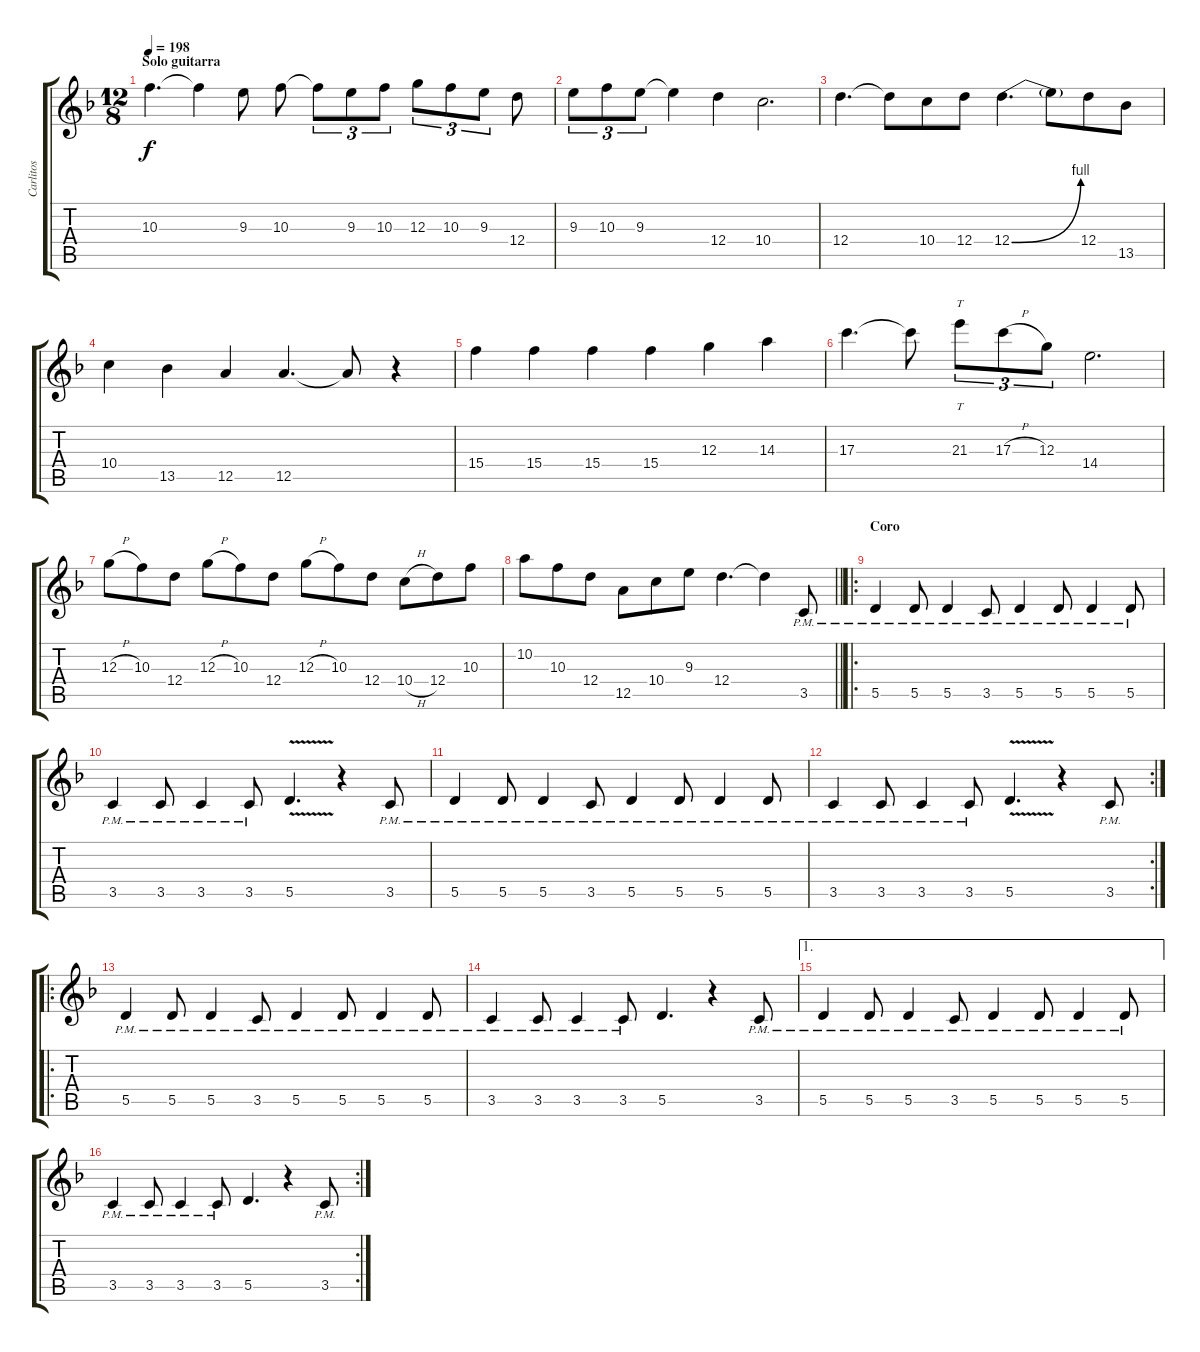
\track ("Carlitos" "Carlitos") {instrument distortionguitar}
\staff {score tabs}
\tuning (E4 B3 G3 D3 A2 E2) {hide}
\ts (12 8)
\section ("" "Solo guitarra")
\tempo 198
\clef g2
\ks dminor
10.3.4{d dy f volume 16} 10.3{t}.4 9.3.8 10.3.8 10.3{t}.8{tu (3 2)} 9.3.8{tu (3 2)} 10.3.8{tu (3 2)} 12.3.8{tu (3 2)} 10.3.8{tu (3 2)} 9.3.8{tu (3 2)} 12.4.8 |
9.3.8{tu (3 2)} 10.3.8{tu (3 2)} 9.3.8{tu (3 2)} 9.3{t}.4 12.4.4 10.4.2{d} |
12.4.4{d} 12.4{t}.8 10.4.8 12.4.8 12.4{be (bend 0 0 60 4)}.4{d} 12.4{t}.8 12.4.8 13.5.8 |
10.4.4 13.5.4 12.5.4 12.5.4{d} 12.5{t}.8 r.4 |
15.4.4 15.4.4 15.4.4 15.4.4 12.3.4 14.3.4 |
17.3.4{d} 17.3{t}.8 21.3.8{tt tu (3 2)} 17.3{h}.8{tu (3 2)} 12.3.8{tu (3 2)} 14.4.2{d} |
12.3{h}.8 10.3.8 12.4.8 12.3{h}.8 10.3.8 12.4.8 12.3{h}.8 10.3.8 12.4.8 10.4{h}.8 12.4.8 10.3.8 |
\barLineRight lightlight
10.2.8 10.3.8 12.4.8 12.5.8 10.4.8 9.3.8 12.4.4{d} 12.4{t}.4 3.5{pm}.8{volume 9} |
\ro
\section ("" "Coro")
5.5{pm}.4 5.5{pm}.8 5.5{pm}.4 3.5{pm}.8 5.5{pm}.4 5.5{pm}.8 5.5{pm}.4 5.5{pm}.8 |
3.5{pm}.4 3.5{pm}.8 3.5{pm}.4 3.5{pm}.8 5.5{v}.4{d} r.4 3.5{pm}.8 |
5.5{pm}.4 5.5{pm}.8 5.5{pm}.4 3.5{pm}.8 5.5{pm}.4 5.5{pm}.8 5.5{pm}.4 5.5{pm}.8 |
\rc 2
3.5{pm}.4 3.5{pm}.8 3.5{pm}.4 3.5{pm}.8 5.5{v}.4{d} r.4 3.5{pm}.8 |
\ro
5.5{pm}.4 5.5{pm}.8 5.5{pm}.4 3.5{pm}.8 5.5{pm}.4 5.5{pm}.8 5.5{pm}.4 5.5{pm}.8 |
3.5{pm}.4 3.5{pm}.8 3.5{pm}.4 3.5{pm}.8 5.5.4{d} r.4 3.5{pm}.8 |
\ae 1
5.5{pm}.4 5.5{pm}.8 5.5{pm}.4 3.5{pm}.8 5.5{pm}.4 5.5{pm}.8 5.5{pm}.4 5.5{pm}.8 |
\rc 2
3.5{pm}.4 3.5{pm}.8 3.5{pm}.4 3.5{pm}.8 5.5.4{d} r.4 3.5{pm}.8
